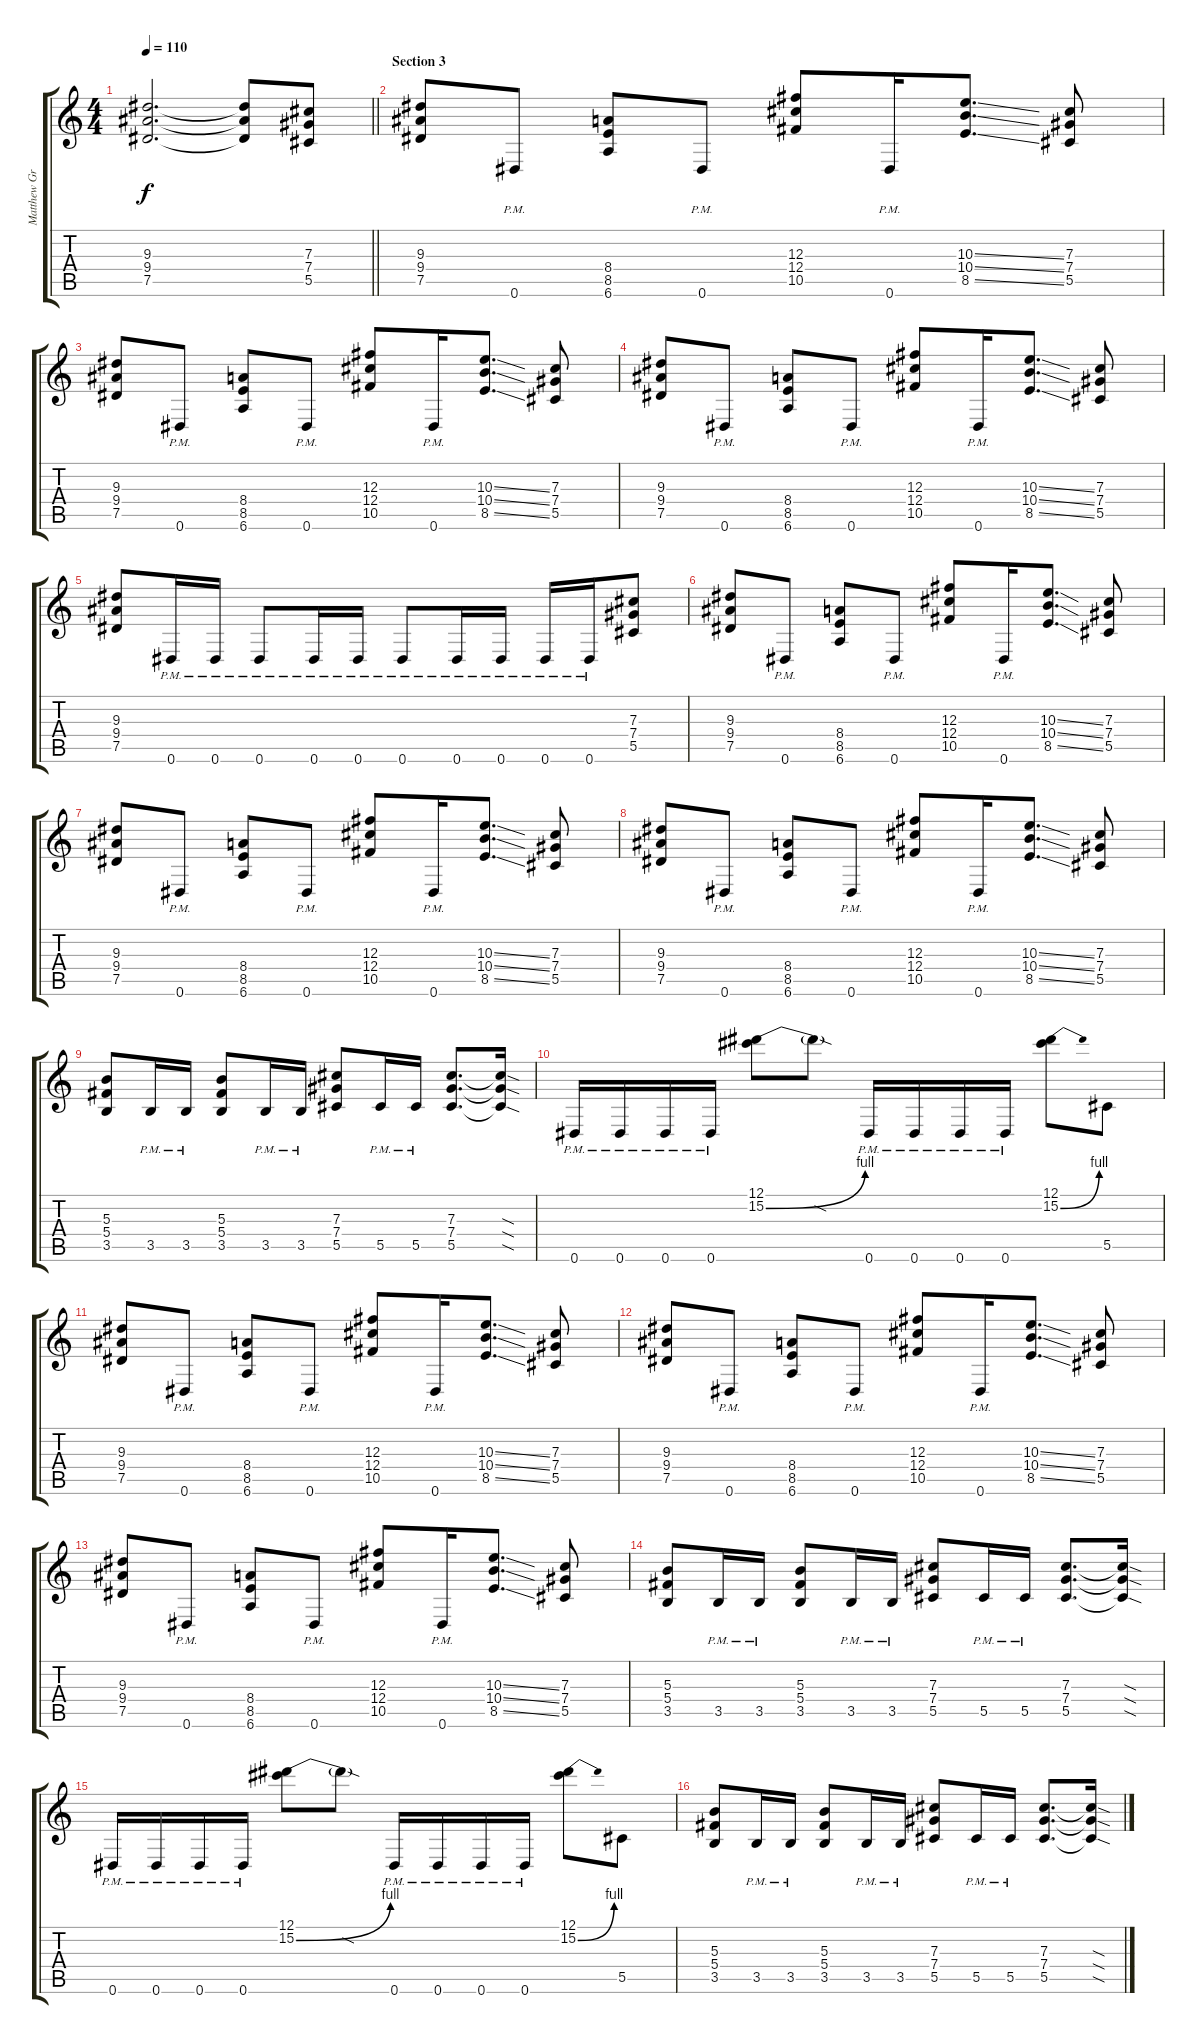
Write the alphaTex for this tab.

\track ("Matthew Greywolf - Guitar 2" "Matthew Gr") {instrument overdrivenguitar}
\staff {score tabs}
\tuning (Eb4 Bb3 Gb3 Db3 Ab2 Eb2) {hide}
\ts (4 4)
\tempo 110
\clef g2
\barLineRight lightlight
\ks c
(9.3 9.4 7.5).2{d dy f} (9.3{t} 9.4{t} 7.5{t}).8 (7.3 7.4 5.5).8 |
\section ("" "Section 3")
(9.3 9.4 7.5).8 0.6{pm}.8 (8.4 8.5 6.6).8 0.6{pm}.8 (12.3 12.4 10.5).8 0.6{pm}.16 (10.3{ss} 10.4{ss} 8.5{ss}).8{d} (7.3 7.4 5.5).8 |
(9.3 9.4 7.5).8 0.6{pm}.8 (8.4 8.5 6.6).8 0.6{pm}.8 (12.3 12.4 10.5).8 0.6{pm}.16 (10.3{ss} 10.4{ss} 8.5{ss}).8{d} (7.3 7.4 5.5).8 |
(9.3 9.4 7.5).8 0.6{pm}.8 (8.4 8.5 6.6).8 0.6{pm}.8 (12.3 12.4 10.5).8 0.6{pm}.16 (10.3{ss} 10.4{ss} 8.5{ss}).8{d} (7.3 7.4 5.5).8 |
(9.3 9.4 7.5).8 0.6{pm}.16 0.6{pm}.16 0.6{pm}.8 0.6{pm}.16 0.6{pm}.16 0.6{pm}.8 0.6{pm}.16 0.6{pm}.16 0.6{pm}.16 0.6{pm}.16 (7.3 7.4 5.5).8 |
(9.3 9.4 7.5).8 0.6{pm}.8 (8.4 8.5 6.6).8 0.6{pm}.8 (12.3 12.4 10.5).8 0.6{pm}.16 (10.3{ss} 10.4{ss} 8.5{ss}).8{d} (7.3 7.4 5.5).8 |
(9.3 9.4 7.5).8 0.6{pm}.8 (8.4 8.5 6.6).8 0.6{pm}.8 (12.3 12.4 10.5).8 0.6{pm}.16 (10.3{ss} 10.4{ss} 8.5{ss}).8{d} (7.3 7.4 5.5).8 |
(9.3 9.4 7.5).8 0.6{pm}.8 (8.4 8.5 6.6).8 0.6{pm}.8 (12.3 12.4 10.5).8 0.6{pm}.16 (10.3{ss} 10.4{ss} 8.5{ss}).8{d} (7.3 7.4 5.5).8 |
(5.3 5.4 3.5).8 3.5{pm}.16 3.5{pm}.16 (5.3 5.4 3.5).8 3.5{pm}.16 3.5{pm}.16 (7.3 7.4 5.5).8 5.5{pm}.16 5.5{pm}.16 (7.3 7.4 5.5).8{d} (7.3{sod t} 7.4{sod t} 5.5{sod t}).16 |
0.6{pm}.16 0.6{pm}.16 0.6{pm}.16 0.6{pm}.16 (12.1 15.2{be (bend 0 0 60 4)}).8 15.2{sod t}.8 0.6{pm}.16 0.6{pm}.16 0.6{pm}.16 0.6{pm}.16 (12.1 15.2{be (bend 0 0 60 4)}).8 5.5.8 |
(9.3 9.4 7.5).8 0.6{pm}.8 (8.4 8.5 6.6).8 0.6{pm}.8 (12.3 12.4 10.5).8 0.6{pm}.16 (10.3{ss} 10.4{ss} 8.5{ss}).8{d} (7.3 7.4 5.5).8 |
(9.3 9.4 7.5).8 0.6{pm}.8 (8.4 8.5 6.6).8 0.6{pm}.8 (12.3 12.4 10.5).8 0.6{pm}.16 (10.3{ss} 10.4{ss} 8.5{ss}).8{d} (7.3 7.4 5.5).8 |
(9.3 9.4 7.5).8 0.6{pm}.8 (8.4 8.5 6.6).8 0.6{pm}.8 (12.3 12.4 10.5).8 0.6{pm}.16 (10.3{ss} 10.4{ss} 8.5{ss}).8{d} (7.3 7.4 5.5).8 |
(5.3 5.4 3.5).8 3.5{pm}.16 3.5{pm}.16 (5.3 5.4 3.5).8 3.5{pm}.16 3.5{pm}.16 (7.3 7.4 5.5).8 5.5{pm}.16 5.5{pm}.16 (7.3 7.4 5.5).8{d} (7.3{sod t} 7.4{sod t} 5.5{sod t}).16 |
0.6{pm}.16 0.6{pm}.16 0.6{pm}.16 0.6{pm}.16 (12.1 15.2{be (bend 0 0 60 4)}).8 15.2{sod t}.8 0.6{pm}.16 0.6{pm}.16 0.6{pm}.16 0.6{pm}.16 (12.1 15.2{be (bend 0 0 60 4)}).8 5.5.8 |
(5.3 5.4 3.5).8 3.5{pm}.16 3.5{pm}.16 (5.3 5.4 3.5).8 3.5{pm}.16 3.5{pm}.16 (7.3 7.4 5.5).8 5.5{pm}.16 5.5{pm}.16 (7.3 7.4 5.5).8{d} (7.3{sod t} 7.4{sod t} 5.5{sod t}).16
